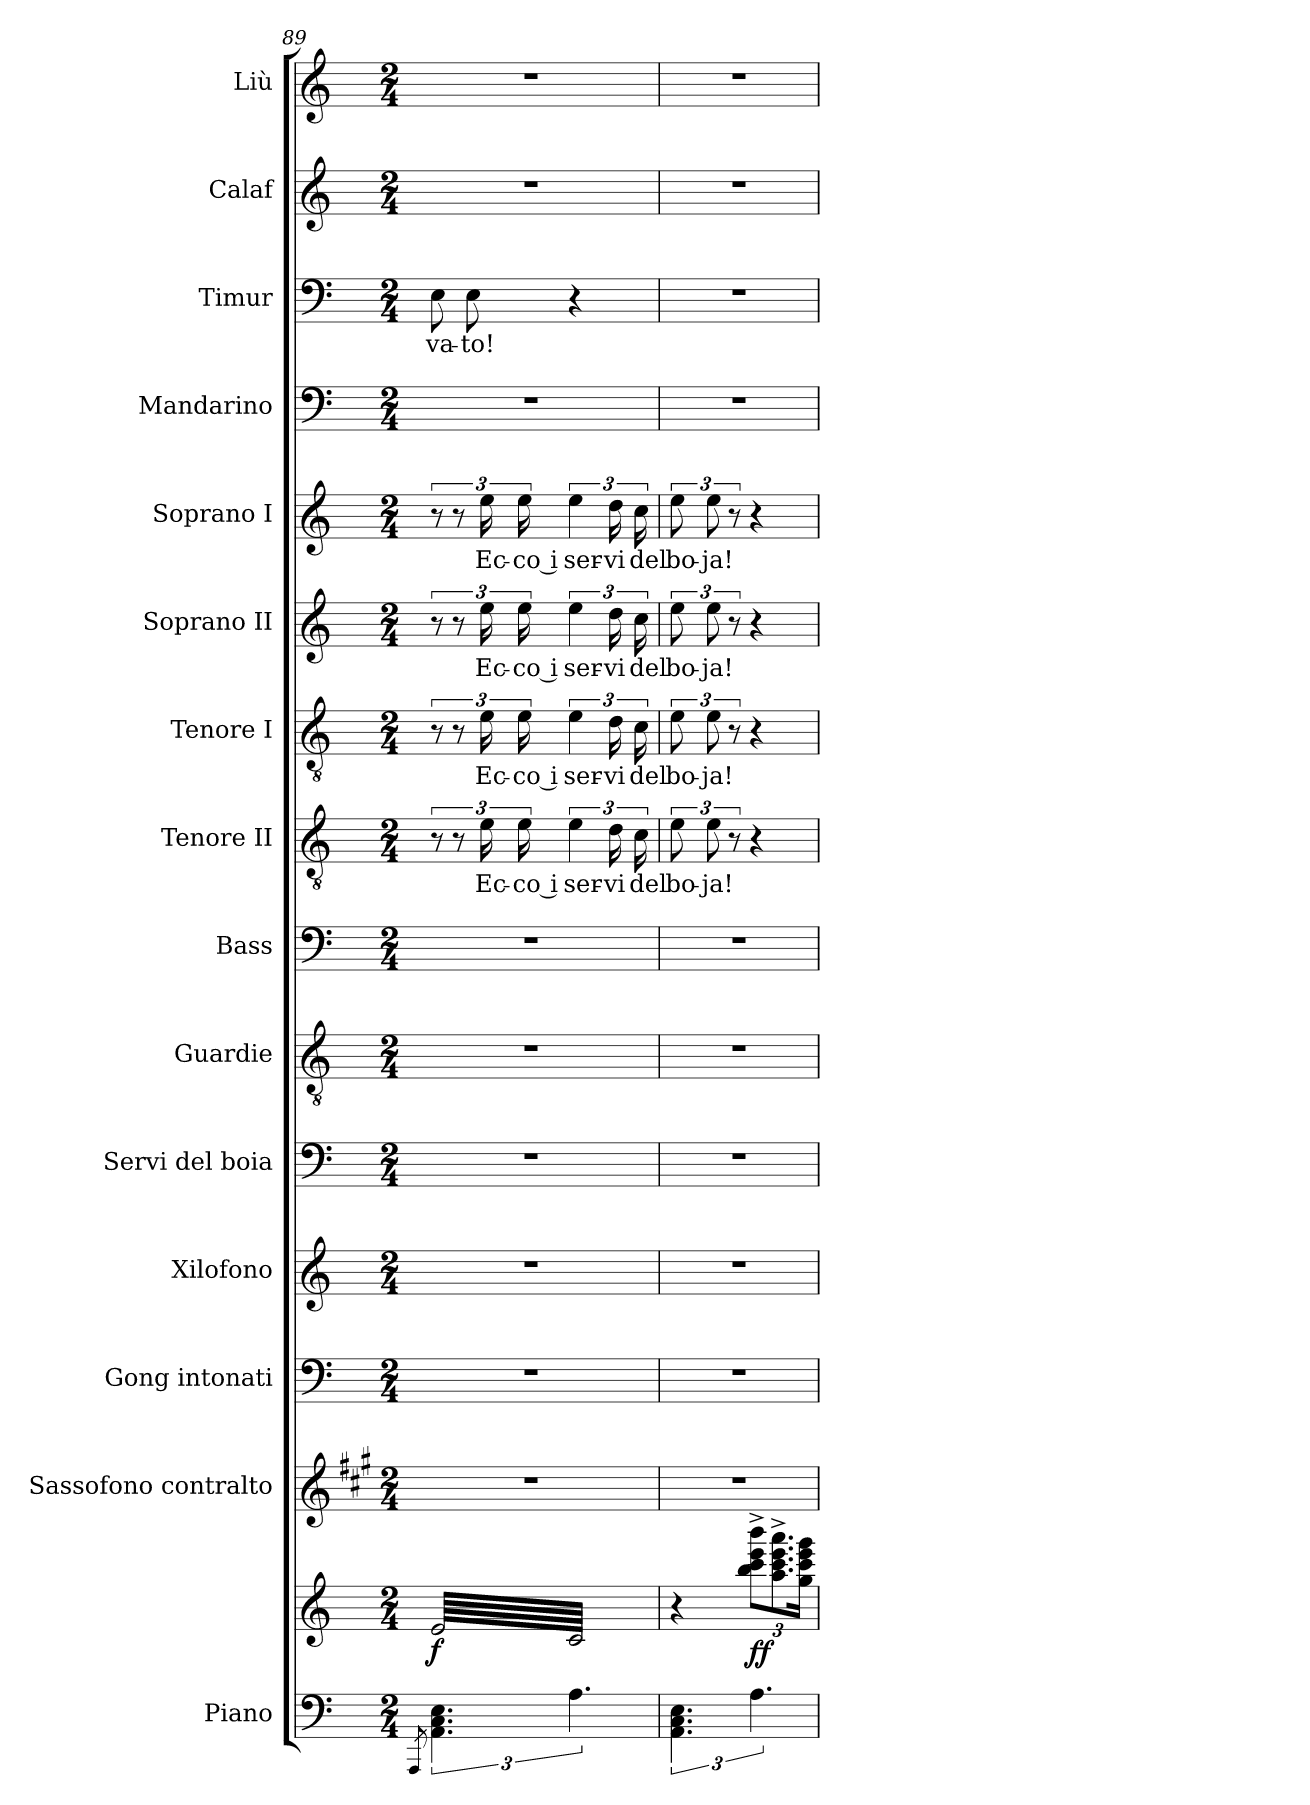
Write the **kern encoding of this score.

**kern	**kern	**dynam	**kern	**kern	**kern	**kern	**kern	**kern	**kern	**text	**kern	**text	**kern	**text	**kern	**text	**kern	**kern	**text	**kern	**kern
*part15	*part15	*part15	*part14	*part13	*part12	*part11	*part10	*part9	*part8	*part8	*part7	*part7	*part6	*part6	*part5	*part5	*part4	*part3	*part3	*part2	*part1
*staff16	*staff15	*staff15/16	*staff14	*staff13	*staff12	*staff11	*staff10	*staff9	*staff8	*staff8	*staff7	*staff7	*staff6	*staff6	*staff5	*staff5	*staff4	*staff3	*staff3	*staff2	*staff1
*I"Piano	*	*	*I"Sassofono contralto	*I"Gong intonati	*I"Xilofono	*I"Servi del boia	*I"Guardie	*I"Bass	*I"Tenore II	*	*I"Tenore I	*	*I"Soprano II	*	*I"Soprano I	*	*I"Mandarino	*I"Timur	*	*I"Calaf	*I"Liù
*I'Pno.	*	*	*	*I'Gong int.	*I'Xil.	*I'Ser.B.	*I'G.	*I'B.	*I'T. II	*	*I'T. I	*	*I'S. II	*	*I'S. I	*	*I'M.	*I'T.	*	*I'C.	*I'L.
*clefF4	*clefG2	*	*clefG2	*clefF4	*clefG2	*clefF4	*clefGv2	*clefF4	*clefGv2	*	*clefGv2	*	*clefG2	*	*clefG2	*	*clefF4	*clefF4	*	*clefG2	*clefG2
*	*	*	*ITrd5c9	*	*ITrd-7c-12	*	*	*	*	*	*	*	*	*	*	*	*	*	*	*	*
*k[]	*k[]	*	*k[]	*k[]	*k[]	*k[]	*k[]	*k[]	*k[]	*	*k[]	*	*k[]	*	*k[]	*	*k[]	*k[]	*	*k[]	*k[]
*M2/4	*M2/4	*	*M2/4	*M2/4	*M2/4	*M2/4	*M2/4	*M2/4	*M2/4	*	*M2/4	*	*M2/4	*	*M2/4	*	*M2/4	*M2/4	*	*M2/4	*M2/4
=89	=89	=89	=89	=89	=89	=89	=89	=89	=89	=89	=89	=89	=89	=89	=89	=89	=89	=89	=89	=89	=89
8qAAA/	.	.	.	.	.	.	.	.	.	.	.	.	.	.	.	.	.	.	.	.	.
!	!	!LO:DY:b	!	!	!	!	!	!	!	!	!	!	!	!	!	!	!	!	!LO:LY:b	!	!
*	*tremolo	*	*	*	*	*	*	*	*	*	*	*	*	*	*	*	*	*	*	*	*
6.AA\ 6.C\ 6.E\	64e/LLLL	f	2r	2r	2r	2r	2r	2r	12r	.	12r	.	12r	.	12r	.	2r	8E\	-va-	2r	2r
.	64c/	.	.	.	.	.	.	.	.	.	.	.	.	.	.	.	.	.	.	.	.
.	64e/	.	.	.	.	.	.	.	.	.	.	.	.	.	.	.	.	.	.	.	.
.	64c/	.	.	.	.	.	.	.	.	.	.	.	.	.	.	.	.	.	.	.	.
.	64e/	.	.	.	.	.	.	.	.	.	.	.	.	.	.	.	.	.	.	.	.
.	64c/	.	.	.	.	.	.	.	.	.	.	.	.	.	.	.	.	.	.	.	.
.	.	.	.	.	.	.	.	.	12r	.	12r	.	12r	.	12r	.	.	.	.	.	.
.	64e/	.	.	.	.	.	.	.	.	.	.	.	.	.	.	.	.	.	.	.	.
.	64c/	.	.	.	.	.	.	.	.	.	.	.	.	.	.	.	.	.	.	.	.
!	!	!	!	!	!	!	!	!	!	!	!	!	!	!	!	!	!	!	!LO:LY:b	!	!
.	64e/	.	.	.	.	.	.	.	.	.	.	.	.	.	.	.	.	8E\	-to!	.	.
.	64c/	.	.	.	.	.	.	.	.	.	.	.	.	.	.	.	.	.	.	.	.
.	64e/	.	.	.	.	.	.	.	.	.	.	.	.	.	.	.	.	.	.	.	.
!	!	!	!	!	!	!	!	!	!	!LO:LY:b	!	!LO:LY:b	!	!LO:LY:b	!	!LO:LY:b	!	!	!	!	!
.	.	.	.	.	.	.	.	.	24e\	Ec-	24e\	Ec-	24ee\	Ec-	24ee\	Ec-	.	.	.	.	.
.	64c/	.	.	.	.	.	.	.	.	.	.	.	.	.	.	.	.	.	.	.	.
.	64e/	.	.	.	.	.	.	.	.	.	.	.	.	.	.	.	.	.	.	.	.
.	64c/	.	.	.	.	.	.	.	.	.	.	.	.	.	.	.	.	.	.	.	.
!	!	!	!	!	!	!	!	!	!	!LO:LY:b	!	!LO:LY:b	!	!LO:LY:b	!	!LO:LY:b	!	!	!	!	!
.	.	.	.	.	.	.	.	.	24e\	-co i	24e\	-co i	24ee\	-co i	24ee\	-co i	.	.	.	.	.
.	64e/	.	.	.	.	.	.	.	.	.	.	.	.	.	.	.	.	.	.	.	.
.	64c/	.	.	.	.	.	.	.	.	.	.	.	.	.	.	.	.	.	.	.	.
!	!	!	!	!	!	!	!	!	!	!LO:LY:b	!	!LO:LY:b	!	!LO:LY:b	!	!LO:LY:b	!	!	!	!	!
6.A\	64e/	.	.	.	.	.	.	.	6e\	ser-	6e\	ser-	6ee\	ser-	6ee\	ser-	.	4r	.	.	.
.	64c/	.	.	.	.	.	.	.	.	.	.	.	.	.	.	.	.	.	.	.	.
.	64e/	.	.	.	.	.	.	.	.	.	.	.	.	.	.	.	.	.	.	.	.
.	64c/	.	.	.	.	.	.	.	.	.	.	.	.	.	.	.	.	.	.	.	.
.	64e/	.	.	.	.	.	.	.	.	.	.	.	.	.	.	.	.	.	.	.	.
.	64c/	.	.	.	.	.	.	.	.	.	.	.	.	.	.	.	.	.	.	.	.
.	64e/	.	.	.	.	.	.	.	.	.	.	.	.	.	.	.	.	.	.	.	.
.	64c/	.	.	.	.	.	.	.	.	.	.	.	.	.	.	.	.	.	.	.	.
.	64e/	.	.	.	.	.	.	.	.	.	.	.	.	.	.	.	.	.	.	.	.
.	64c/	.	.	.	.	.	.	.	.	.	.	.	.	.	.	.	.	.	.	.	.
.	64e/	.	.	.	.	.	.	.	.	.	.	.	.	.	.	.	.	.	.	.	.
!	!	!	!	!	!	!	!	!	!	!LO:LY:b	!	!LO:LY:b	!	!LO:LY:b	!	!LO:LY:b	!	!	!	!	!
.	.	.	.	.	.	.	.	.	24d\	-vi	24d\	-vi	24dd\	-vi	24dd\	-vi	.	.	.	.	.
.	64c/	.	.	.	.	.	.	.	.	.	.	.	.	.	.	.	.	.	.	.	.
.	64e/	.	.	.	.	.	.	.	.	.	.	.	.	.	.	.	.	.	.	.	.
.	64c/	.	.	.	.	.	.	.	.	.	.	.	.	.	.	.	.	.	.	.	.
!	!	!	!	!	!	!	!	!	!	!LO:LY:b	!	!LO:LY:b	!	!LO:LY:b	!	!LO:LY:b	!	!	!	!	!
.	.	.	.	.	.	.	.	.	24c\	del	24c\	del	24cc\	del	24cc\	del	.	.	.	.	.
.	64e/	.	.	.	.	.	.	.	.	.	.	.	.	.	.	.	.	.	.	.	.
.	64c/JJJJ	.	.	.	.	.	.	.	.	.	.	.	.	.	.	.	.	.	.	.	.
*	*Xtremolo	*	*	*	*	*	*	*	*	*	*	*	*	*	*	*	*	*	*	*	*
=90	=90	=90	=90	=90	=90	=90	=90	=90	=90	=90	=90	=90	=90	=90	=90	=90	=90	=90	=90	=90	=90
!	!	!	!	!	!	!	!	!	!	!LO:LY:b	!	!LO:LY:b	!	!LO:LY:b	!	!LO:LY:b	!	!	!	!	!
6.AA\ 6.C\ 6.E\	4r	.	2r	2r	2r	2r	2r	2r	12e\	bo-	12e\	bo-	12ee\	bo-	12ee\	bo-	2r	2r	.	2r	2r
.	.	.	.	.	.	.	.	.	.	.	.	.	.	.	.	.	.	.	.	.	.
.	.	.	.	.	.	.	.	.	.	.	.	.	.	.	.	.	.	.	.	.	.
.	.	.	.	.	.	.	.	.	.	.	.	.	.	.	.	.	.	.	.	.	.
.	.	.	.	.	.	.	.	.	.	.	.	.	.	.	.	.	.	.	.	.	.
.	.	.	.	.	.	.	.	.	.	.	.	.	.	.	.	.	.	.	.	.	.
!	!	!	!	!	!	!	!	!	!	!LO:LY:b	!	!LO:LY:b	!	!LO:LY:b	!	!LO:LY:b	!	!	!	!	!
.	.	.	.	.	.	.	.	.	12e\	-ja!	12e\	-ja!	12ee\	-ja!	12ee\	-ja!	.	.	.	.	.
.	.	.	.	.	.	.	.	.	.	.	.	.	.	.	.	.	.	.	.	.	.
.	.	.	.	.	.	.	.	.	.	.	.	.	.	.	.	.	.	.	.	.	.
.	.	.	.	.	.	.	.	.	.	.	.	.	.	.	.	.	.	.	.	.	.
.	.	.	.	.	.	.	.	.	.	.	.	.	.	.	.	.	.	.	.	.	.
.	.	.	.	.	.	.	.	.	.	.	.	.	.	.	.	.	.	.	.	.	.
.	.	.	.	.	.	.	.	.	12r	.	12r	.	12r	.	12r	.	.	.	.	.	.
.	.	.	.	.	.	.	.	.	.	.	.	.	.	.	.	.	.	.	.	.	.
.	.	.	.	.	.	.	.	.	.	.	.	.	.	.	.	.	.	.	.	.	.
.	.	.	.	.	.	.	.	.	.	.	.	.	.	.	.	.	.	.	.	.	.
.	.	.	.	.	.	.	.	.	.	.	.	.	.	.	.	.	.	.	.	.	.
.	.	.	.	.	.	.	.	.	.	.	.	.	.	.	.	.	.	.	.	.	.
*	*Xbrackettup	*	*	*	*	*	*	*	*	*	*	*	*	*	*	*	*	*	*	*	*
!	!	!LO:DY:b	!	!	!	!	!	!	!	!	!	!	!	!	!	!	!	!	!	!	!
6.A\	12bb\^ 12ccc\^ 12eee\^ 12bbb\^L	ff	.	.	.	.	.	.	4r	.	4r	.	4r	.	4r	.	.	.	.	.	.
.	12.aa\^ 12.ccc\^ 12.eee\^ 12.aaa\^	.	.	.	.	.	.	.	.	.	.	.	.	.	.	.	.	.	.	.	.
.	24gg\ 24ccc\ 24eee\ 24ggg\Jk	.	.	.	.	.	.	.	.	.	.	.	.	.	.	.	.	.	.	.	.
=	=	=	=	=	=	=	=	=	=	=	=	=	=	=	=	=	=	=	=	=	=
*-	*-	*-	*-	*-	*-	*-	*-	*-	*-	*-	*-	*-	*-	*-	*-	*-	*-	*-	*-	*-	*-
